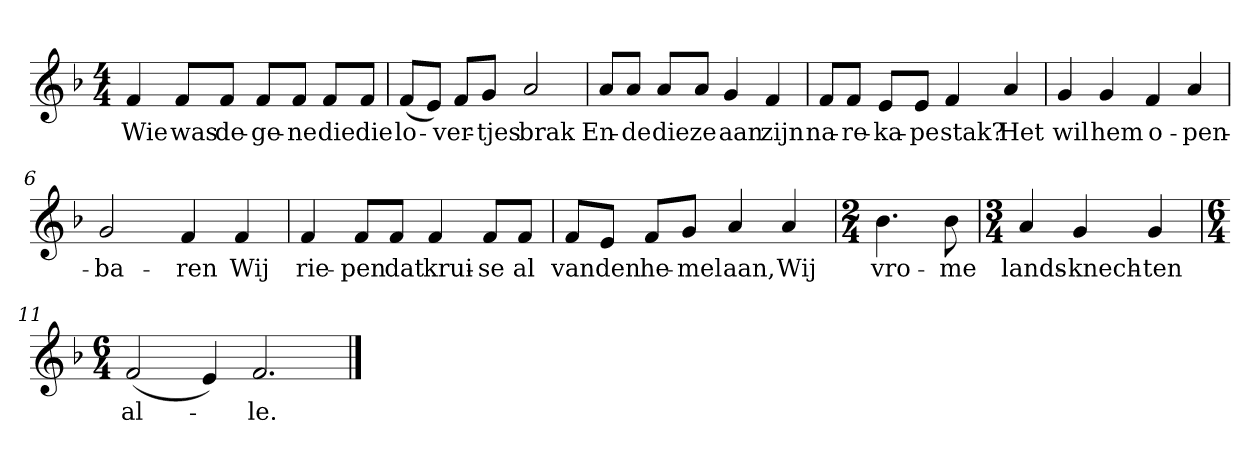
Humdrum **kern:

**kern	**text
*part1	*part1
*staff1	*staff1
*clefG2	*
*k[b-]	*
*F:	*
*M4/4	*
*MM120	*
=1	=1
4f	Wie
8f/L	was
8f/J	de-
8f/L	-ge-
8f/J	-ne
8f/L	die
8f/J	die
=2	=2
(8f/L	lo-
8e/J)	.
8f/L	-ver-
8g/J	-tjes
2a	brak
=3	=3
8a/L	En-
8a/J	-de
8a/L	die
8a/J	ze
4g	aan
4f	zijn
=4	=4
8f/L	na-
8f/J	-re-
8e/L	-ka-
8e/J	-pe
4f	stak?
4a	Het
=5	=5
4g	wil
4g	hem
4f	o-
4a	-pen-
=6	=6
2g	-ba-
4f	-ren
4f	Wij
=7	=7
4f	rie-
8f/L	-pen
8f/J	dat
4f	krui-
8f/L	-se
8f/J	al
=8	=8
8f/L	van
8e/J	den
8f/L	he-
8g/J	-mel
4a	aan,
4a	Wij
=9	=9
*M2/4	*
4.b-	vro-
8b-	-me
=10	=10
*M3/4	*
4a	lands-
4g	-knech-
4g	-ten
=11	=11
*M6/4	*
(2f	al-
4e)	.
2.f	-le.
==	==
*-	*-
